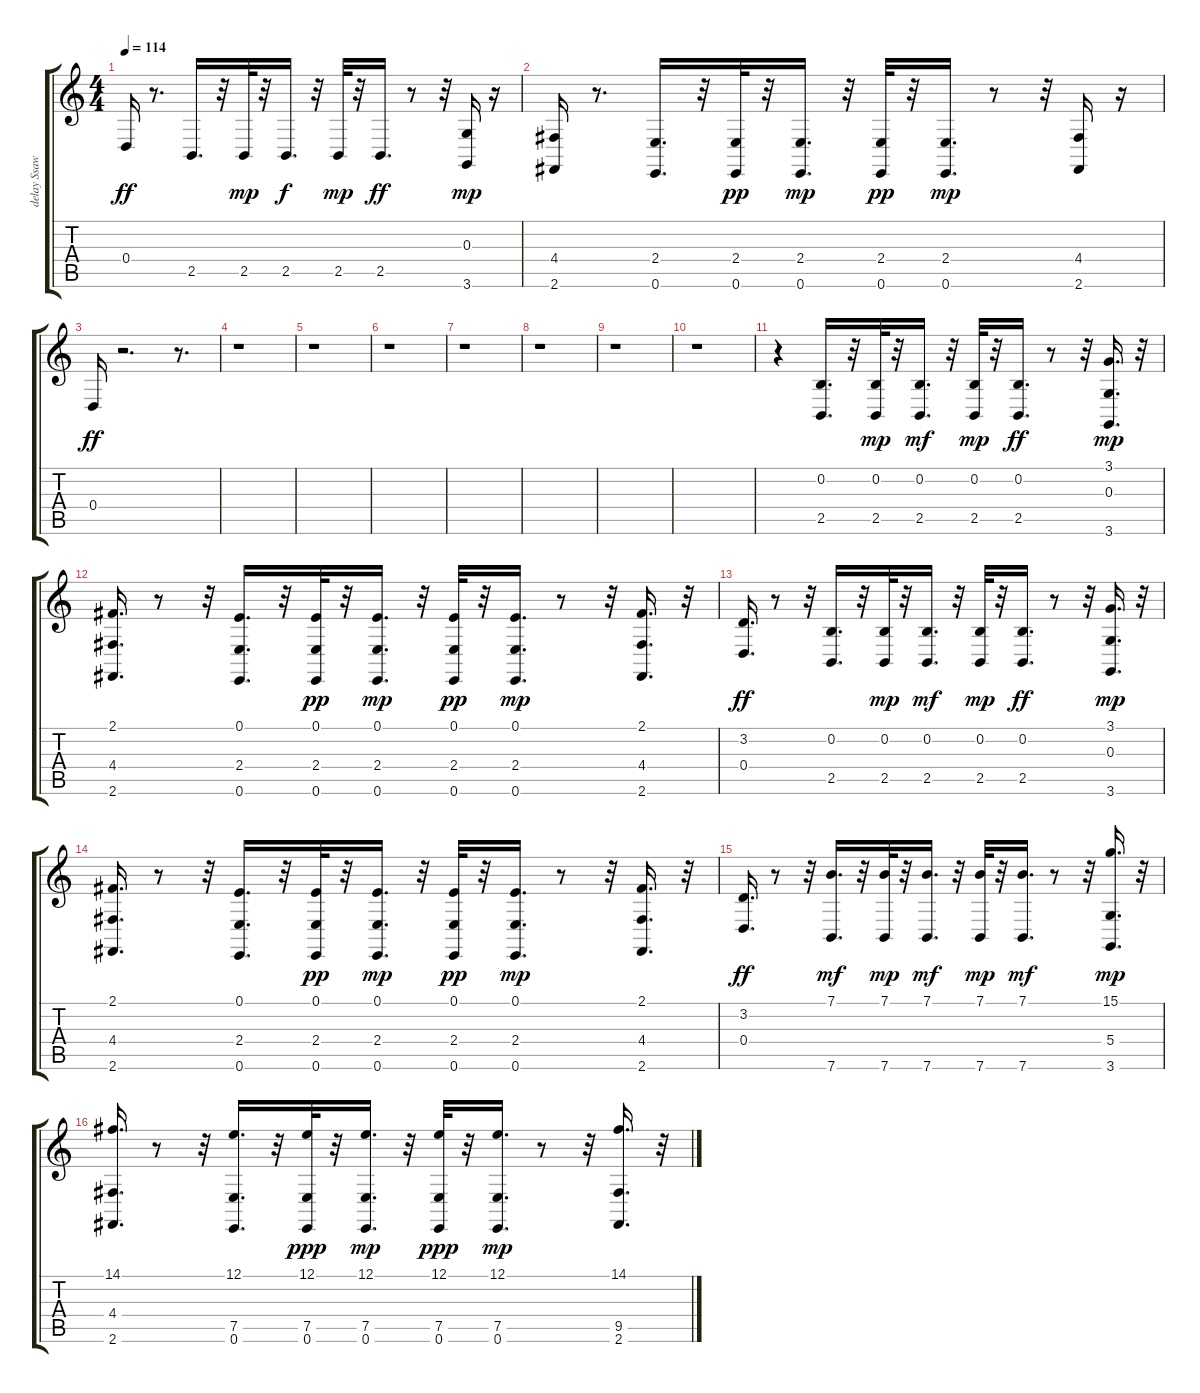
\track ("delay Ssaw2" "delay Ssaw") {instrument lead2sawtooth}
\staff {score tabs}
\tuning (E4 B3 G3 D3 A2 E2) {hide}
\ts (4 4)
\tempo 114
\clef g2
\ks c
0.4.16{dy ff} r.8{d} 2.5.16{d} r.32 2.5.32{dy mp} r.32 2.5.16{d dy f} r.32 2.5.32{dy mp} r.32 2.5.16{d dy ff} r.8 r.32 (0.3 3.6).16{dy mp} r.16 |
(4.4 2.6).16 r.8{d} (2.4 0.6).16{d} r.32 (2.4 0.6).32{dy pp} r.32 (2.4 0.6).16{d dy mp} r.32 (2.4 0.6).32{dy pp} r.32 (2.4 0.6).16{d dy mp} r.8 r.32 (4.4 2.6).16 r.16 |
0.4.16{dy ff} r.2{d} r.8{d} |
r.1 |
r.1 |
r.1 |
r.1 |
r.1 |
r.1 |
r.1 |
r.4 (0.2 2.5).16{d} r.32 (0.2 2.5).32{dy mp} r.32 (0.2 2.5).16{d dy mf} r.32 (0.2 2.5).32{dy mp} r.32 (0.2 2.5).16{d dy ff} r.8 r.32 (3.1 0.3 3.6).16{d dy mp} r.32 |
(2.1 4.4 2.6).16{d} r.8 r.32 (0.1 2.4 0.6).16{d} r.32 (0.1 2.4 0.6).32{dy pp} r.32 (0.1 2.4 0.6).16{d dy mp} r.32 (0.1 2.4 0.6).32{dy pp} r.32 (0.1 2.4 0.6).16{d dy mp} r.8 r.32 (2.1 4.4 2.6).16{d} r.32 |
(3.2 0.4).16{d dy ff} r.8 r.32 (0.2 2.5).16{d} r.32 (0.2 2.5).32{dy mp} r.32 (0.2 2.5).16{d dy mf} r.32 (0.2 2.5).32{dy mp} r.32 (0.2 2.5).16{d dy ff} r.8 r.32 (3.1 0.3 3.6).16{d dy mp} r.32 |
(2.1 4.4 2.6).16{d} r.8 r.32 (0.1 2.4 0.6).16{d} r.32 (0.1 2.4 0.6).32{dy pp} r.32 (0.1 2.4 0.6).16{d dy mp} r.32 (0.1 2.4 0.6).32{dy pp} r.32 (0.1 2.4 0.6).16{d dy mp} r.8 r.32 (2.1 4.4 2.6).16{d} r.32 |
(3.2 0.4).16{d dy ff} r.8 r.32 (7.1 7.6).16{d dy mf} r.32 (7.1 7.6).32{dy mp} r.32 (7.1 7.6).16{d dy mf} r.32 (7.1 7.6).32{dy mp} r.32 (7.1 7.6).16{d dy mf} r.8 r.32 (15.1 5.4 3.6).16{d dy mp} r.32 |
(14.1 4.4 2.6).16{d} r.8 r.32 (12.1 7.5 0.6).16{d} r.32 (12.1 7.5 0.6).32{dy ppp} r.32 (12.1 7.5 0.6).16{d dy mp} r.32 (12.1 7.5 0.6).32{dy ppp} r.32 (12.1 7.5 0.6).16{d dy mp} r.8 r.32 (14.1 9.5 2.6).16{d} r.32
